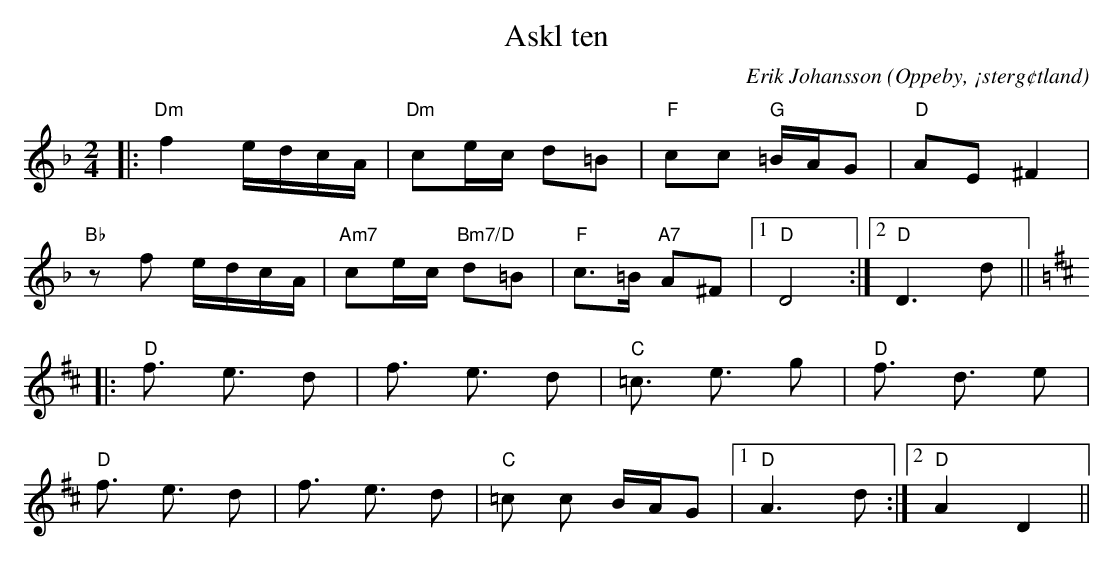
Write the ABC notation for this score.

X:1
T:Askl ten
C:Erik Johansson
O:Oppeby, ¡sterg¢tland
Q:90
M:2/4
L:1/8
K:Dm
|:"Dm"f2 e/d/c/A/ |"Dm"ce/c/ d=B| "F" cc "G" =B/A/G | "D" AE ^F2 |
"Bb" zf e/d/c/A/ |"Am7"ce/c/ "Bm7/D"d=B| "F" c>=B  "A7" A^F |1 "D" D4 :|2 "D" D3d ||
K:D
|:"D" f3/2 e3/2 d |f3/2 e3/2 d| "C" =c3/2 e3/2 g| "D" f3/2 d3/2 e |
"D" f3/2 e3/2 d |f3/2 e3/2 d| "C"=c c  B/A/G  |1 "D" A3  d:|2 "D" A2 D2||
